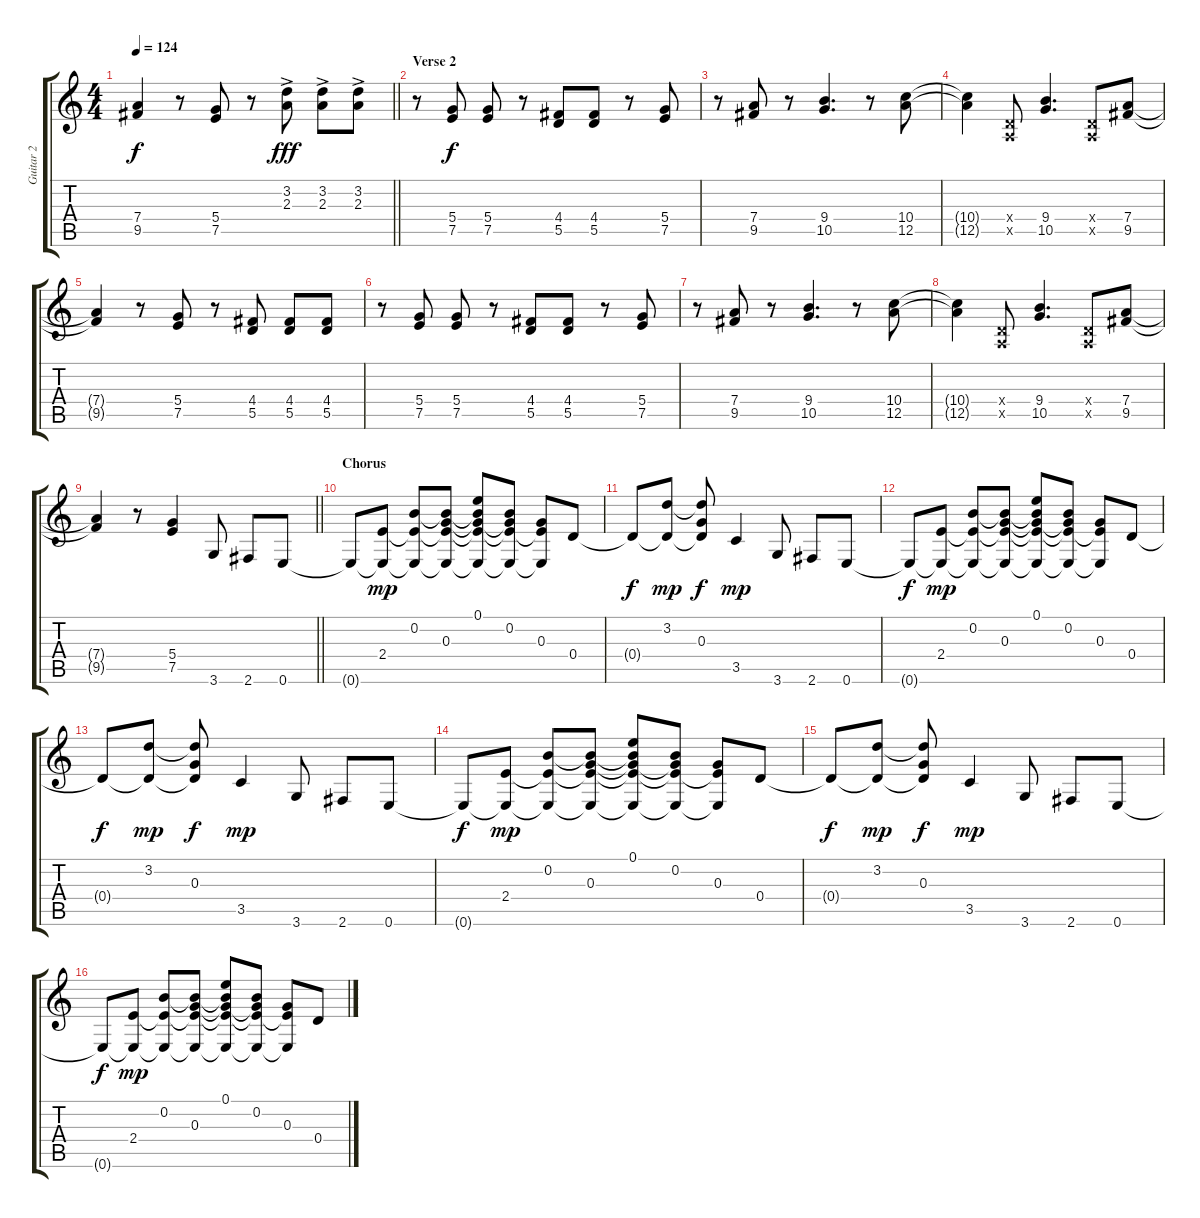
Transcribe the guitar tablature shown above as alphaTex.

\track ("Guitar 2" "Guitar 2") {instrument overdrivenguitar}
\staff {score tabs}
\tuning (E4 B3 G3 D3 A2 E2) {hide}
\ts (4 4)
\tempo 124
\clef g2
\barLineRight lightlight
\ks c
(7.4{t} 9.5{t}).4{dy f} r.8 (5.4 7.5).8 r.8 (3.2{ac} 2.3{ac}).8{dy fff} (3.2{ac} 2.3{ac}).8 (3.2{ac} 2.3{ac}).8 |
\section ("" "Verse 2")
r.8 (5.4 7.5).8{dy f} (5.4 7.5).8 r.8 (4.4 5.5).8 (4.4 5.5).8 r.8 (5.4 7.5).8 |
r.8 (7.4 9.5).8 r.8 (9.4 10.5).4{d} r.8 (10.4 12.5).8 |
(10.4{t} 12.5{t}).4 (0.4{x} 0.5{x}).8 (9.4 10.5).4{d} (0.4{x} 0.5{x}).8 (7.4 9.5).8 |
(7.4{t} 9.5{t}).4 r.8 (5.4 7.5).8 r.8 (4.4 5.5).8 (4.4 5.5).8 (4.4 5.5).8 |
r.8 (5.4 7.5).8 (5.4 7.5).8 r.8 (4.4 5.5).8 (4.4 5.5).8 r.8 (5.4 7.5).8 |
r.8 (7.4 9.5).8 r.8 (9.4 10.5).4{d} r.8 (10.4 12.5).8 |
(10.4{t} 12.5{t}).4 (0.4{x} 0.5{x}).8 (9.4 10.5).4{d} (0.4{x} 0.5{x}).8 (7.4 9.5).8 |
\barLineRight lightlight
(7.4{t} 9.5{t}).4 r.8 (5.4 7.5).4 3.6.8{instrument electricguitarclean} 2.6.8 0.6.8 |
\section ("" "Chorus")
0.6{t}.8 (2.4 0.6{t}).8{dy mp} (0.2 2.4{t} 0.6{t}).8 (0.2{t} 0.3 2.4{t} 0.6{t}).8 (0.1 0.2{t} 0.3{t} 2.4{t} 0.6{t}).8 (0.2 0.3{t} 2.4{t} 0.6{t}).8 (0.3 2.4{t} 0.6{t}).8 0.4.8 |
0.4{t}.8{dy f} (3.2 0.4{t}).8{dy mp} (3.2{t} 0.3 0.4{t}).8{dy f} 3.5.4{dy mp} 3.6.8 2.6.8 0.6.8 |
0.6{t}.8{dy f} (2.4 0.6{t}).8{dy mp} (0.2 2.4{t} 0.6{t}).8 (0.2{t} 0.3 2.4{t} 0.6{t}).8 (0.1 0.2{t} 0.3{t} 2.4{t} 0.6{t}).8 (0.2 0.3{t} 2.4{t} 0.6{t}).8 (0.3 2.4{t} 0.6{t}).8 0.4.8 |
0.4{t}.8{dy f} (3.2 0.4{t}).8{dy mp} (3.2{t} 0.3 0.4{t}).8{dy f} 3.5.4{dy mp} 3.6.8 2.6.8 0.6.8 |
0.6{t}.8{dy f} (2.4 0.6{t}).8{dy mp} (0.2 2.4{t} 0.6{t}).8 (0.2{t} 0.3 2.4{t} 0.6{t}).8 (0.1 0.2{t} 0.3{t} 2.4{t} 0.6{t}).8 (0.2 0.3{t} 2.4{t} 0.6{t}).8 (0.3 2.4{t} 0.6{t}).8 0.4.8 |
0.4{t}.8{dy f} (3.2 0.4{t}).8{dy mp} (3.2{t} 0.3 0.4{t}).8{dy f} 3.5.4{dy mp} 3.6.8 2.6.8 0.6.8 |
0.6{t}.8{dy f} (2.4 0.6{t}).8{dy mp} (0.2 2.4{t} 0.6{t}).8 (0.2{t} 0.3 2.4{t} 0.6{t}).8 (0.1 0.2{t} 0.3{t} 2.4{t} 0.6{t}).8 (0.2 0.3{t} 2.4{t} 0.6{t}).8 (0.3 2.4{t} 0.6{t}).8 0.4.8
